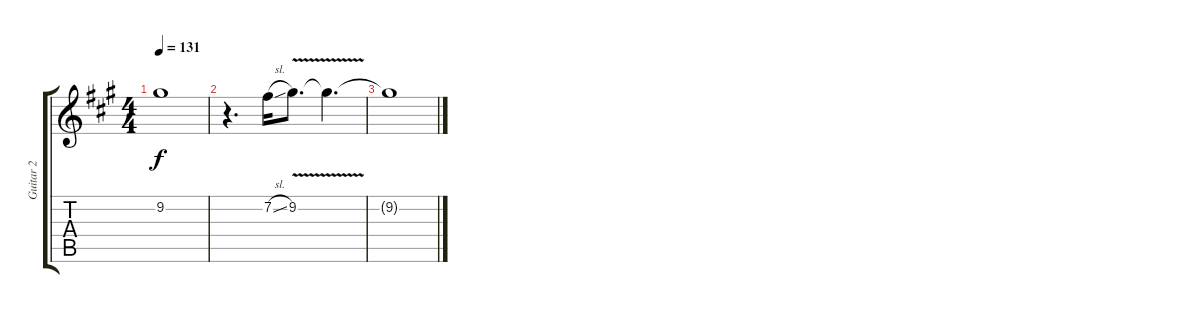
\track ("Guitar 2" "Guitar 2") {instrument distortionguitar}
\staff {score tabs}
\tuning (E4 B3 G3 D3 A2 E2) {hide}
\ts (4 4)
\tempo 131
\clef g2
\ks a
9.2{t}.1{dy f} |
r.4{d} 7.2{sl}.16 9.2{v}.8{d} 9.2{t}.4{d} |
9.2{t}.1
